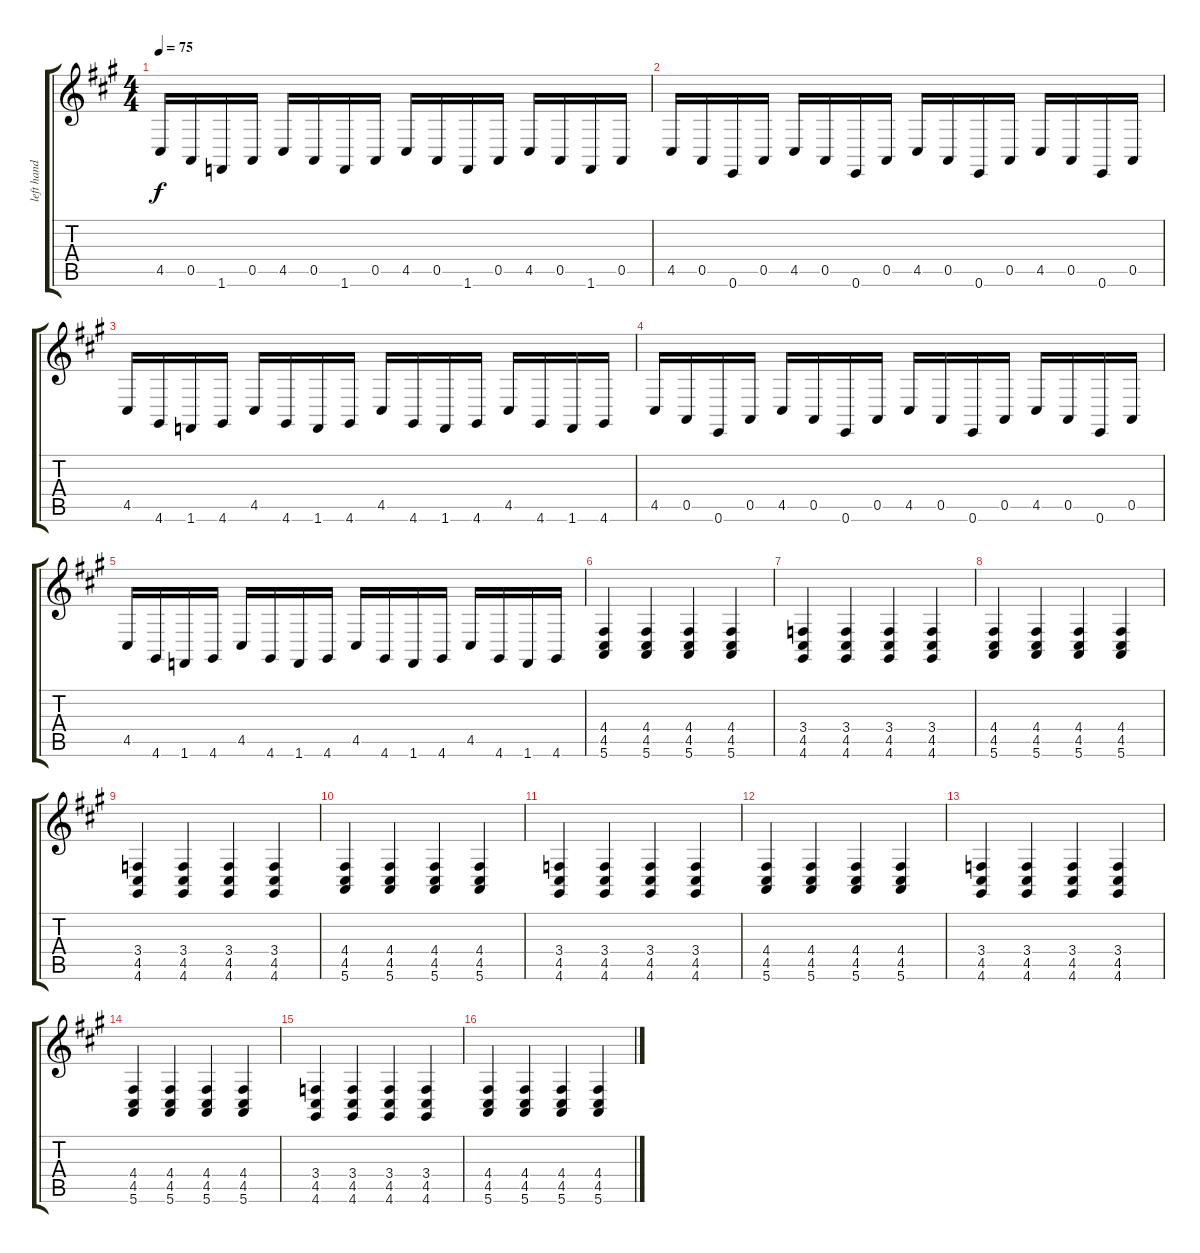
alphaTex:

\track ("left hand" "left hand") {instrument acousticgrandpiano}
\staff {score tabs}
\tuning (E4 B3 G3 D3 A2 E2) {hide}
\ts (4 4)
\tempo 75
\clef g2
\ks a
4.5.16{dy f} 0.5.16 1.6.16 0.5.16 4.5.16 0.5.16 1.6.16 0.5.16 4.5.16 0.5.16 1.6.16 0.5.16 4.5.16 0.5.16 1.6.16 0.5.16 |
4.5.16 0.5.16 0.6.16 0.5.16 4.5.16 0.5.16 0.6.16 0.5.16 4.5.16 0.5.16 0.6.16 0.5.16 4.5.16 0.5.16 0.6.16 0.5.16 |
4.5.16 4.6.16 1.6.16 4.6.16 4.5.16 4.6.16 1.6.16 4.6.16 4.5.16 4.6.16 1.6.16 4.6.16 4.5.16 4.6.16 1.6.16 4.6.16 |
4.5.16 0.5.16 0.6.16 0.5.16 4.5.16 0.5.16 0.6.16 0.5.16 4.5.16 0.5.16 0.6.16 0.5.16 4.5.16 0.5.16 0.6.16 0.5.16 |
4.5.16 4.6.16 1.6.16 4.6.16 4.5.16 4.6.16 1.6.16 4.6.16 4.5.16 4.6.16 1.6.16 4.6.16 4.5.16 4.6.16 1.6.16 4.6.16 |
(4.4 4.5 5.6).4 (4.4 4.5 5.6).4 (4.4 4.5 5.6).4 (4.4 4.5 5.6).4 |
(3.4 4.5 4.6).4 (3.4 4.5 4.6).4 (3.4 4.5 4.6).4 (3.4 4.5 4.6).4 |
(4.4 4.5 5.6).4 (4.4 4.5 5.6).4 (4.4 4.5 5.6).4 (4.4 4.5 5.6).4 |
(3.4 4.5 4.6).4 (3.4 4.5 4.6).4 (3.4 4.5 4.6).4 (3.4 4.5 4.6).4 |
(4.4 4.5 5.6).4 (4.4 4.5 5.6).4 (4.4 4.5 5.6).4 (4.4 4.5 5.6).4 |
(3.4 4.5 4.6).4 (3.4 4.5 4.6).4 (3.4 4.5 4.6).4 (3.4 4.5 4.6).4 |
(4.4 4.5 5.6).4 (4.4 4.5 5.6).4 (4.4 4.5 5.6).4 (4.4 4.5 5.6).4 |
(3.4 4.5 4.6).4 (3.4 4.5 4.6).4 (3.4 4.5 4.6).4 (3.4 4.5 4.6).4 |
(4.4 4.5 5.6).4 (4.4 4.5 5.6).4 (4.4 4.5 5.6).4 (4.4 4.5 5.6).4 |
(3.4 4.5 4.6).4 (3.4 4.5 4.6).4 (3.4 4.5 4.6).4 (3.4 4.5 4.6).4 |
(4.4 4.5 5.6).4 (4.4 4.5 5.6).4 (4.4 4.5 5.6).4 (4.4 4.5 5.6).4
